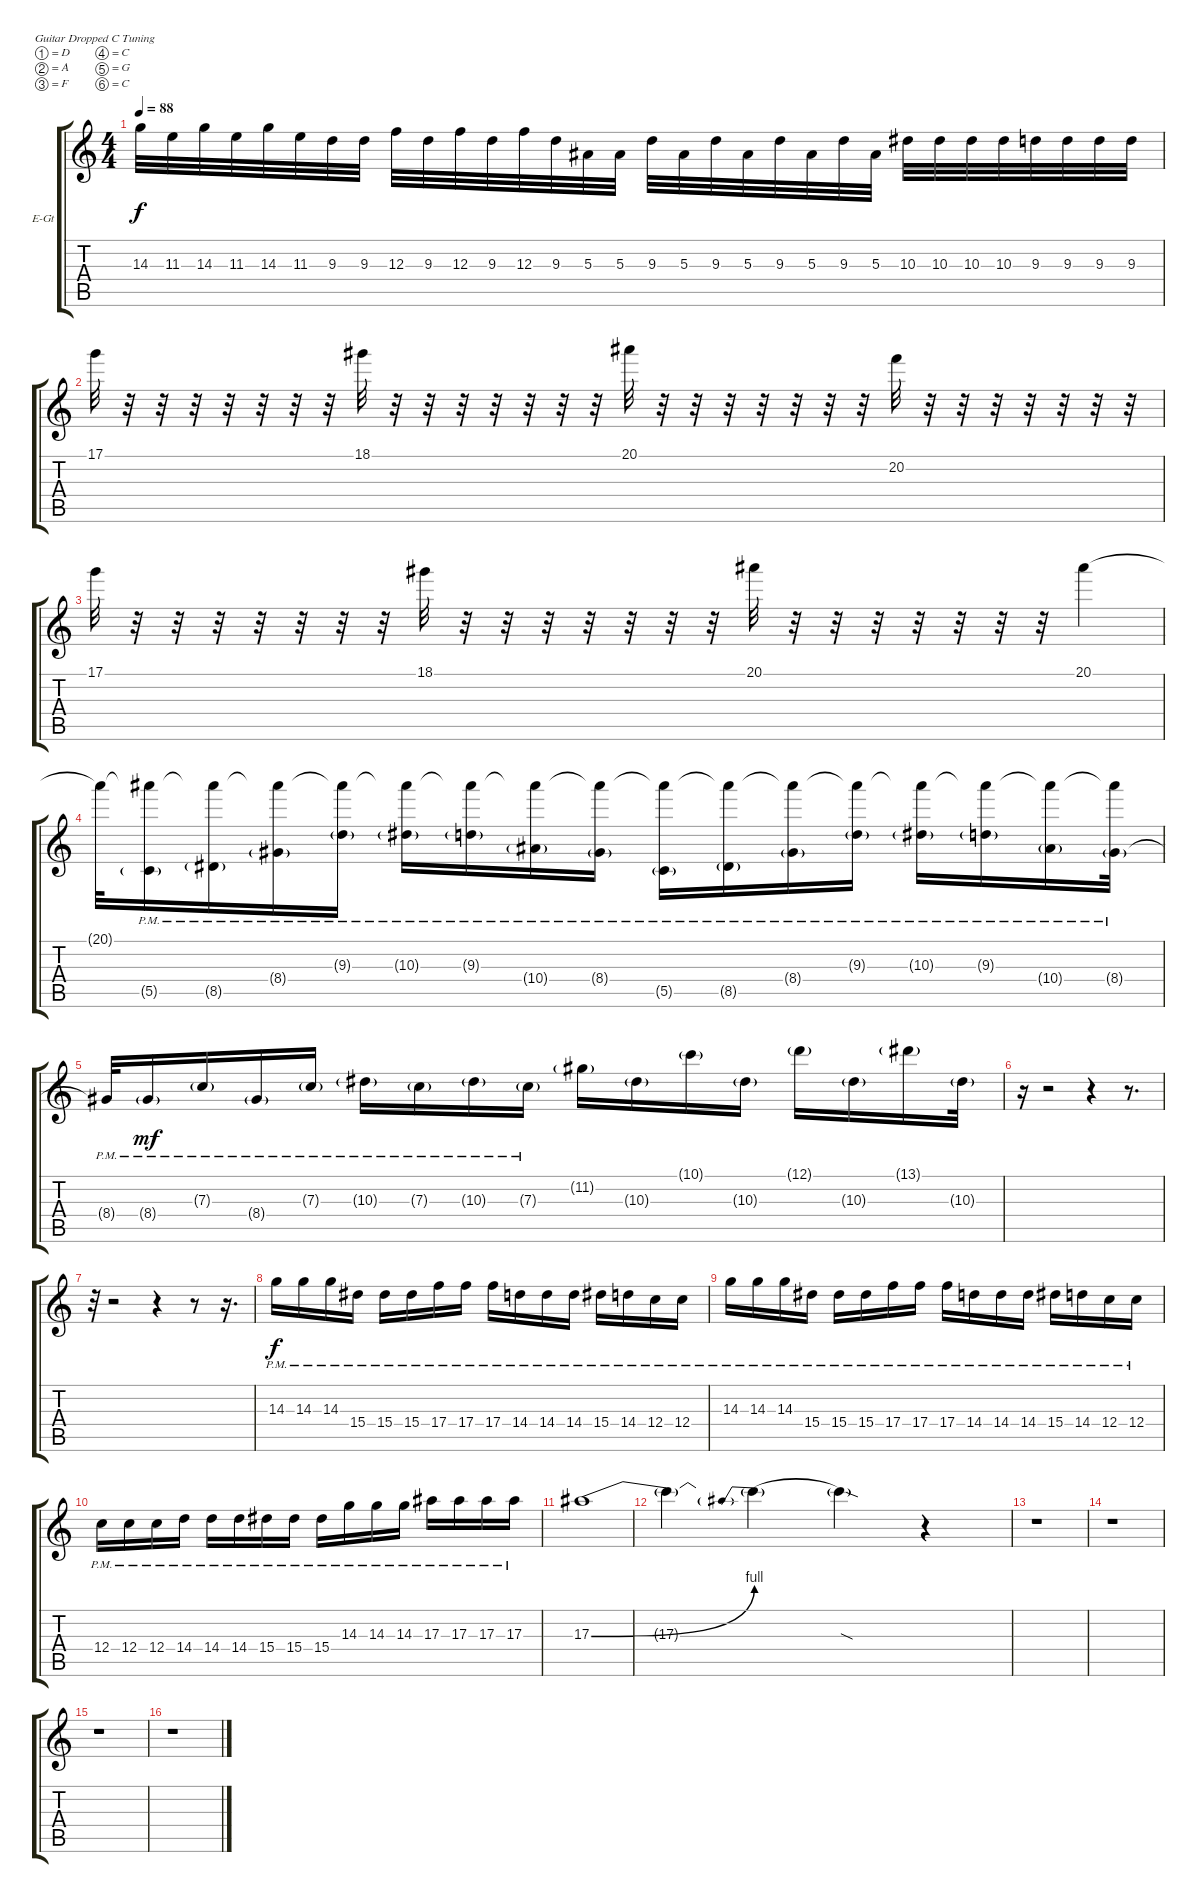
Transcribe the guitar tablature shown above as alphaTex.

\bracketExtendMode groupsimilarinstruments
\firstSystemTrackNameOrientation horizontal
\otherSystemsTrackNameOrientation horizontal
\track ("Track 3" "E-Gt") {instrument distortionguitar}
\staff {score tabs}
\tuning (D4 A3 F3 C3 G2 C2)
\ts (4 4)
\tempo 88
\clef g2
\ks c
14.3.32{dy f} 11.3.32 14.3.32 11.3.32 14.3.32 11.3.32 9.3.32 9.3.32 12.3.32 9.3.32 12.3.32 9.3.32 12.3.32 9.3.32 5.3.32 5.3.32 9.3.32 5.3.32 9.3.32 5.3.32 9.3.32 5.3.32 9.3.32 5.3.32 10.3.32 10.3.32 10.3.32 10.3.32 9.3.32 9.3.32 9.3.32 9.3.32 |
17.1.32 r.32 r.32 r.32 r.32 r.32 r.32 r.32 18.1.32 r.32 r.32 r.32 r.32 r.32 r.32 r.32 20.1.32 r.32 r.32 r.32 r.32 r.32 r.32 r.32 20.2.32 r.32 r.32 r.32 r.32 r.32 r.32 r.32 |
17.1.32 r.32 r.32 r.32 r.32 r.32 r.32 r.32 18.1.32 r.32 r.32 r.32 r.32 r.32 r.32 r.32 20.1.32 r.32 r.32 r.32 r.32 r.32 r.32 r.32 20.1.4 |
20.1{t}.32 (20.1{t} 5.5{g pm}).16 (20.1{t} 8.5{g pm}).16 (20.1{t} 8.4{g pm}).16 (20.1{t} 9.3{g pm}).16 (20.1{t} 10.3{g pm}).16 (20.1{t} 9.3{g pm}).16 (20.1{t} 10.4{g pm}).16 (20.1{t} 8.4{g pm}).16 (20.1{t} 5.5{g pm}).16 (20.1{t} 8.5{g pm}).16 (20.1{t} 8.4{g pm}).16 (20.1{t} 9.3{g pm}).16 (20.1{t} 10.3{g pm}).16 (20.1{t} 9.3{g pm}).16 (20.1{t} 10.4{g pm}).16 (20.1{t} 8.4{g pm}).32 |
8.4{pm t}.32 8.4{g pm}.16{dy mf} 7.3{g pm}.16 8.4{g pm}.16 7.3{g pm}.16 10.3{g pm}.16 7.3{g pm}.16 10.3{g pm}.16 7.3{g pm}.16 11.2{g}.16 10.3{g}.16 10.1{g}.16 10.3{g}.16 12.1{g}.16 10.3{g}.16 13.1{g}.16 10.3{g}.32 |
r.16 r.2 r.4 r.8{d} |
r.32 r.2 r.4 r.8 r.16{d} |
14.3{pm}.16{dy f} 14.3{pm}.16 14.3{pm}.16 15.4{pm}.16 15.4{pm}.16 15.4{pm}.16 17.4{pm}.16 17.4{pm}.16 17.4{pm}.16 14.4{pm}.16 14.4{pm}.16 14.4{pm}.16 15.4{pm}.16 14.4{pm}.16 12.4{pm}.16 12.4{pm}.16 |
14.3{pm}.16 14.3{pm}.16 14.3{pm}.16 15.4{pm}.16 15.4{pm}.16 15.4{pm}.16 17.4{pm}.16 17.4{pm}.16 17.4{pm}.16 14.4{pm}.16 14.4{pm}.16 14.4{pm}.16 15.4{pm}.16 14.4{pm}.16 12.4{pm}.16 12.4{pm}.16 |
12.4{pm}.16 12.4{pm}.16 12.4{pm}.16 14.4{pm}.16 14.4{pm}.16 14.4{pm}.16 15.4{pm}.16 15.4{pm}.16 15.4{pm}.16 14.3{pm}.16 14.3{pm}.16 14.3{pm}.16 17.3{pm}.16 17.3{pm}.16 17.3{pm}.16 17.3{pm}.16 |
17.3{be (bend 0 0 60 4)}.1 |
17.3{t}.4 17.3{be (prebend 0 4 60 4) t}.4 17.3{sod t}.4 r.4 |
r.1 |
r.1 |
r.1 |
r.1
